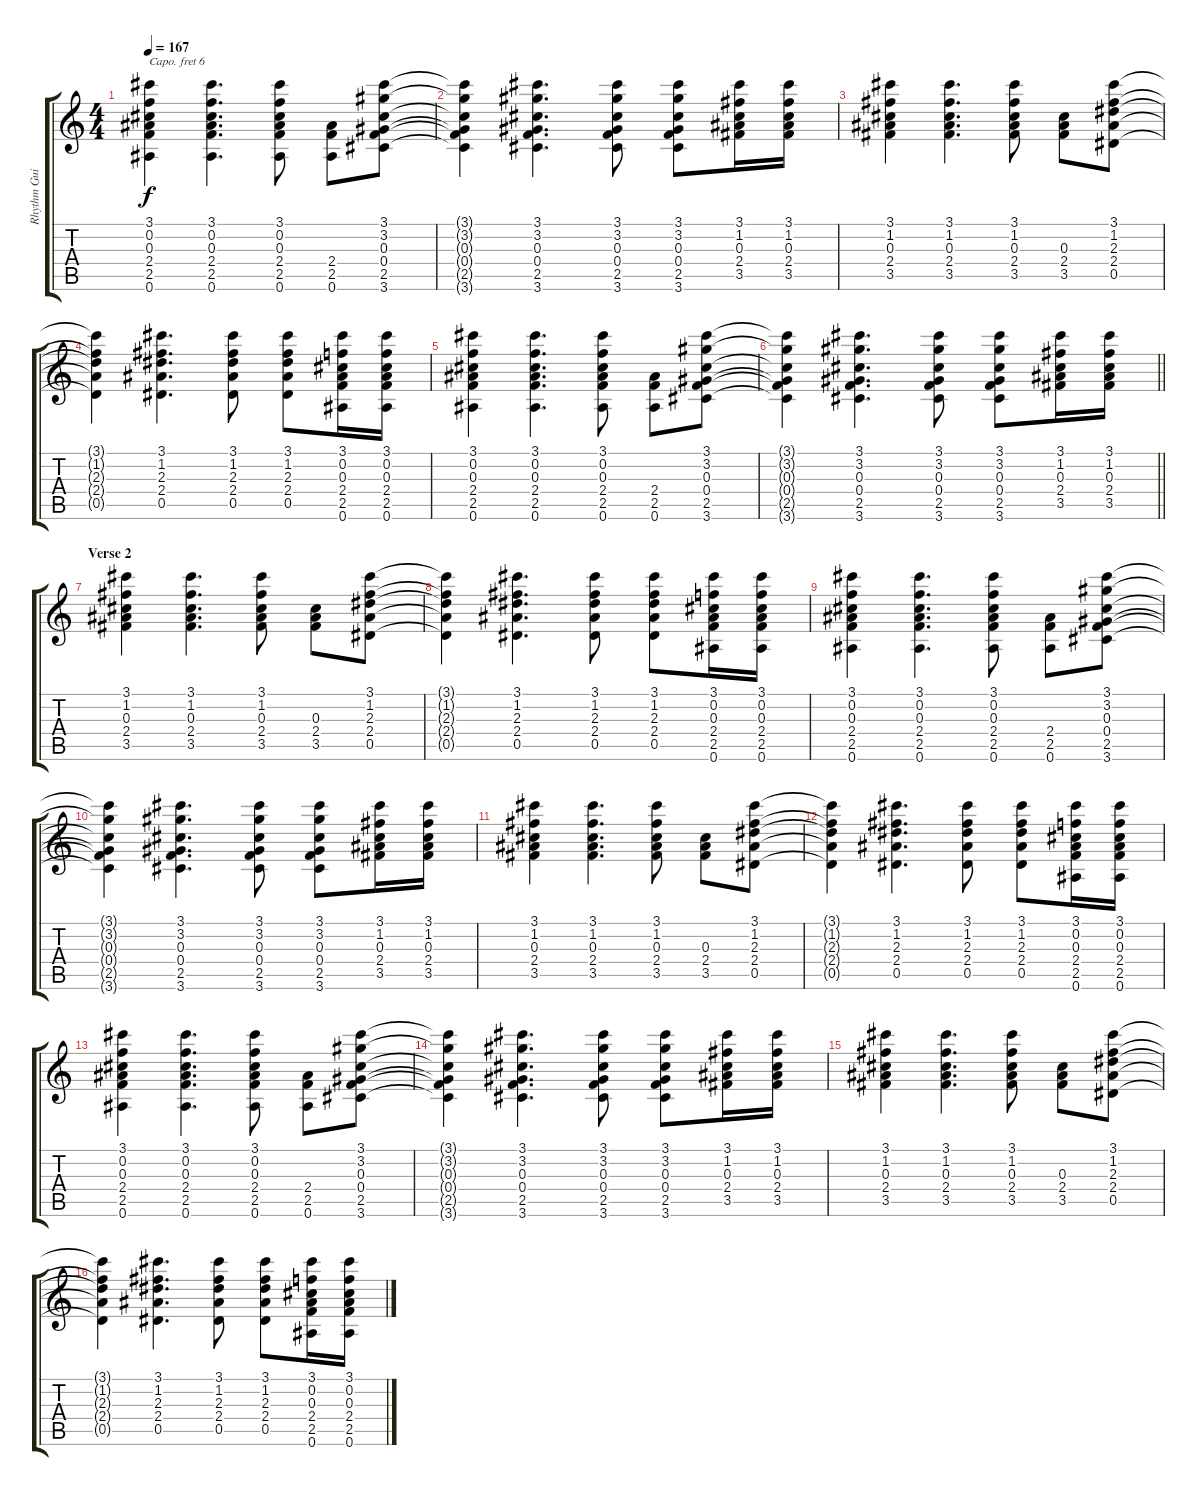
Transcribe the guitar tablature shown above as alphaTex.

\track ("Rhythm Guitar" "Rhythm Gui") {instrument electricguitarclean}
\staff {score tabs}
\capo 6
\tuning (E4 B3 G3 D3 A2 E2) {hide}
\ts (4 4)
\tempo 167
\clef g2
\ks c
(3.1 0.2 0.3 2.4 2.5 0.6).4{dy f} (3.1 0.2 0.3 2.4 2.5 0.6).4{d} (3.1 0.2 0.3 2.4 2.5 0.6).8 (2.4 2.5 0.6).8 (3.1 3.2 0.3 0.4 2.5 3.6).8 |
(3.1{t} 3.2{t} 0.3{t} 0.4{t} 2.5{t} 3.6{t}).4 (3.1 3.2 0.3 0.4 2.5 3.6).4{d} (3.1 3.2 0.3 0.4 2.5 3.6).8 (3.1 3.2 0.3 0.4 2.5 3.6).8 (3.1 1.2 0.3 2.4 3.5).16 (3.1 1.2 0.3 2.4 3.5).16 |
(3.1 1.2 0.3 2.4 3.5).4 (3.1 1.2 0.3 2.4 3.5).4{d} (3.1 1.2 0.3 2.4 3.5).8 (0.3 2.4 3.5).8 (3.1 1.2 2.3 2.4 0.5).8 |
(3.1{t} 1.2{t} 2.3{t} 2.4{t} 0.5{t}).4 (3.1 1.2 2.3 2.4 0.5).4{d} (3.1 1.2 2.3 2.4 0.5).8 (3.1 1.2 2.3 2.4 0.5).8 (3.1 0.2 0.3 2.4 2.5 0.6).16 (3.1 0.2 0.3 2.4 2.5 0.6).16 |
(3.1 0.2 0.3 2.4 2.5 0.6).4 (3.1 0.2 0.3 2.4 2.5 0.6).4{d} (3.1 0.2 0.3 2.4 2.5 0.6).8 (2.4 2.5 0.6).8 (3.1 3.2 0.3 0.4 2.5 3.6).8 |
\barLineRight lightlight
(3.1{t} 3.2{t} 0.3{t} 0.4{t} 2.5{t} 3.6{t}).4 (3.1 3.2 0.3 0.4 2.5 3.6).4{d} (3.1 3.2 0.3 0.4 2.5 3.6).8 (3.1 3.2 0.3 0.4 2.5 3.6).8 (3.1 1.2 0.3 2.4 3.5).16 (3.1 1.2 0.3 2.4 3.5).16 |
\section ("" "Verse 2")
(3.1 1.2 0.3 2.4 3.5).4 (3.1 1.2 0.3 2.4 3.5).4{d} (3.1 1.2 0.3 2.4 3.5).8 (0.3 2.4 3.5).8 (3.1 1.2 2.3 2.4 0.5).8 |
(3.1{t} 1.2{t} 2.3{t} 2.4{t} 0.5{t}).4 (3.1 1.2 2.3 2.4 0.5).4{d} (3.1 1.2 2.3 2.4 0.5).8 (3.1 1.2 2.3 2.4 0.5).8 (3.1 0.2 0.3 2.4 2.5 0.6).16 (3.1 0.2 0.3 2.4 2.5 0.6).16 |
(3.1 0.2 0.3 2.4 2.5 0.6).4 (3.1 0.2 0.3 2.4 2.5 0.6).4{d} (3.1 0.2 0.3 2.4 2.5 0.6).8 (2.4 2.5 0.6).8 (3.1 3.2 0.3 0.4 2.5 3.6).8 |
(3.1{t} 3.2{t} 0.3{t} 0.4{t} 2.5{t} 3.6{t}).4 (3.1 3.2 0.3 0.4 2.5 3.6).4{d} (3.1 3.2 0.3 0.4 2.5 3.6).8 (3.1 3.2 0.3 0.4 2.5 3.6).8 (3.1 1.2 0.3 2.4 3.5).16 (3.1 1.2 0.3 2.4 3.5).16 |
(3.1 1.2 0.3 2.4 3.5).4 (3.1 1.2 0.3 2.4 3.5).4{d} (3.1 1.2 0.3 2.4 3.5).8 (0.3 2.4 3.5).8 (3.1 1.2 2.3 2.4 0.5).8 |
(3.1{t} 1.2{t} 2.3{t} 2.4{t} 0.5{t}).4 (3.1 1.2 2.3 2.4 0.5).4{d} (3.1 1.2 2.3 2.4 0.5).8 (3.1 1.2 2.3 2.4 0.5).8 (3.1 0.2 0.3 2.4 2.5 0.6).16 (3.1 0.2 0.3 2.4 2.5 0.6).16 |
(3.1 0.2 0.3 2.4 2.5 0.6).4 (3.1 0.2 0.3 2.4 2.5 0.6).4{d} (3.1 0.2 0.3 2.4 2.5 0.6).8 (2.4 2.5 0.6).8 (3.1 3.2 0.3 0.4 2.5 3.6).8 |
(3.1{t} 3.2{t} 0.3{t} 0.4{t} 2.5{t} 3.6{t}).4 (3.1 3.2 0.3 0.4 2.5 3.6).4{d} (3.1 3.2 0.3 0.4 2.5 3.6).8 (3.1 3.2 0.3 0.4 2.5 3.6).8 (3.1 1.2 0.3 2.4 3.5).16 (3.1 1.2 0.3 2.4 3.5).16 |
(3.1 1.2 0.3 2.4 3.5).4 (3.1 1.2 0.3 2.4 3.5).4{d} (3.1 1.2 0.3 2.4 3.5).8 (0.3 2.4 3.5).8 (3.1 1.2 2.3 2.4 0.5).8 |
(3.1{t} 1.2{t} 2.3{t} 2.4{t} 0.5{t}).4 (3.1 1.2 2.3 2.4 0.5).4{d} (3.1 1.2 2.3 2.4 0.5).8 (3.1 1.2 2.3 2.4 0.5).8 (3.1 0.2 0.3 2.4 2.5 0.6).16 (3.1 0.2 0.3 2.4 2.5 0.6).16
